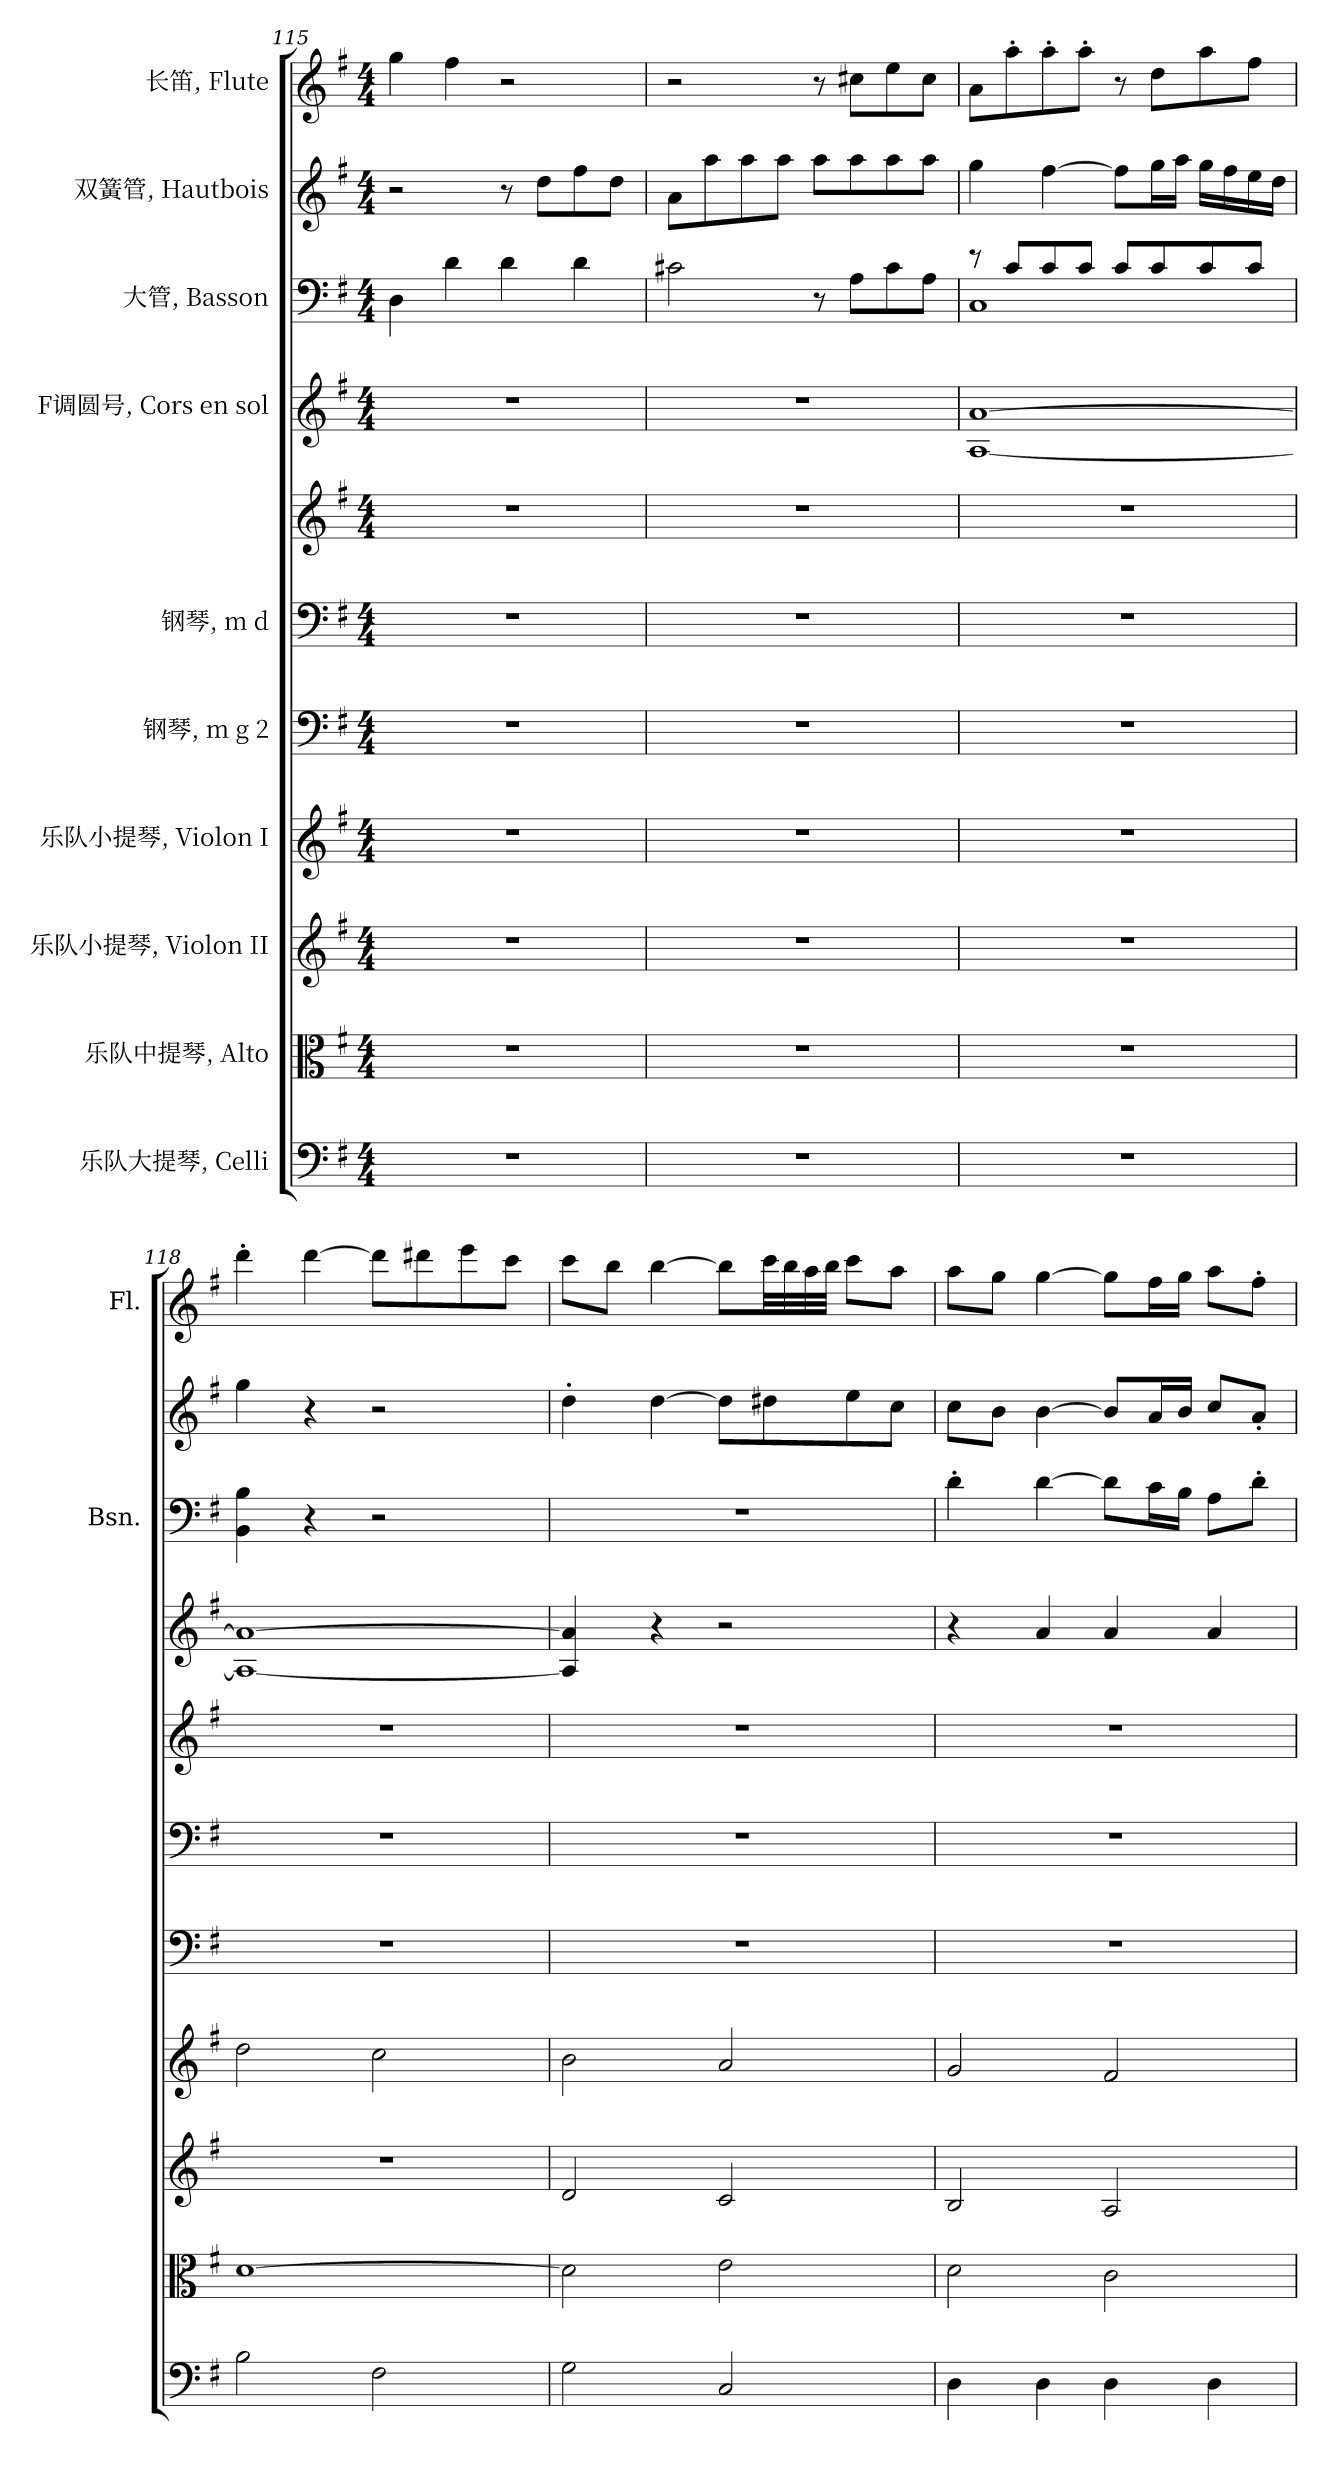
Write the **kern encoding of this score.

**kern	**kern	**kern	**kern	**kern	**kern	**kern	**kern	**kern	**kern	**kern
*part10	*part9	*part8	*part7	*part6	*part5	*part5	*part4	*part3	*part2	*part1
*staff11	*staff10	*staff9	*staff8	*staff7	*staff6	*staff5	*staff4	*staff3	*staff2	*staff1
*I"乐队大提琴, Celli	*I"乐队中提琴, Alto	*I"乐队小提琴, Violon II	*I"乐队小提琴, Violon I	*I"钢琴, m g 2	*I"钢琴, m d	*	*I"F调圆号, Cors en sol	*I"大管, Basson	*I"双簧管, Hautbois	*I"长笛, Flute
*	*	*	*	*	*	*	*	*I'Bsn.	*	*I'Fl.
*clefF4	*clefC3	*clefG2	*clefG2	*clefF4	*clefF4	*clefG2	*clefG2	*clefF4	*clefG2	*clefG2
*	*	*	*	*	*	*	*ITrd4c7	*	*	*
*k[f#]	*k[f#]	*k[f#]	*k[f#]	*k[f#]	*k[f#]	*k[f#]	*k[]	*k[f#]	*k[f#]	*k[f#]
*M4/4	*M4/4	*M4/4	*M4/4	*M4/4	*M4/4	*M4/4	*M4/4	*M4/4	*M4/4	*M4/4
=115	=115	=115	=115	=115	=115	=115	=115	=115	=115	=115
1r	1r	1r	1r	1r	1r	1r	1r	4D\	2r	4gg\
.	.	.	.	.	.	.	.	4d\	.	4ff#\
.	.	.	.	.	.	.	.	4d\	8r	2r
.	.	.	.	.	.	.	.	.	8dd\L	.
.	.	.	.	.	.	.	.	4d\	8ff#\	.
.	.	.	.	.	.	.	.	.	8dd\J	.
!!LO:PB:g=z
=116	=116	=116	=116	=116	=116	=116	=116	=116	=116	=116
1r	1r	1r	1r	1r	1r	1r	1r	2c#X\	8a\L	2r
.	.	.	.	.	.	.	.	.	8aa\	.
.	.	.	.	.	.	.	.	.	8aa\	.
.	.	.	.	.	.	.	.	.	8aa\J	.
.	.	.	.	.	.	.	.	8r	8aa\L	8r
.	.	.	.	.	.	.	.	8A\L	8aa\	8cc#X\L
.	.	.	.	.	.	.	.	8c#\	8aa\	8ee\
.	.	.	.	.	.	.	.	8A\J	8aa\J	8cc#\J
=117	=117	=117	=117	=117	=117	=117	=117	=117	=117	=117
*	*	*	*	*	*	*	*	*^	*	*
1r	1r	1r	1r	1r	1r	1r	[1D [1d	8r	1C	4gg\	8a\L
.	.	.	.	.	.	.	.	8c/L	.	.	8aa'\
.	.	.	.	.	.	.	.	8c/	.	[4ff#\	8aa'\
.	.	.	.	.	.	.	.	8c/J	.	.	8aa'\J
.	.	.	.	.	.	.	.	8c/L	.	8ff#\L]	8r
.	.	.	.	.	.	.	.	8c/	.	16gg\L	8dd\L
.	.	.	.	.	.	.	.	.	.	16aa\JJ	.
.	.	.	.	.	.	.	.	8c/	.	16gg\LL	8aa\
.	.	.	.	.	.	.	.	.	.	16ff#\	.
.	.	.	.	.	.	.	.	8c/J	.	16ee\	8ff#\J
.	.	.	.	.	.	.	.	.	.	16dd\JJ	.
*	*	*	*	*	*	*	*	*v	*v	*	*
=118	=118	=118	=118	=118	=118	=118	=118	=118	=118	=118
2B\	[1d	1r	2dd\	1r	1r	1r	1D_ 1d_	4BB\ 4B\	4gg\	4ddd'\
.	.	.	.	.	.	.	.	4r	4r	[4ddd\
2F#\	.	.	2cc\	.	.	.	.	2r	2r	8ddd\L]
.	.	.	.	.	.	.	.	.	.	8ddd#X\
.	.	.	.	.	.	.	.	.	.	8eee\
.	.	.	.	.	.	.	.	.	.	8ccc\J
!!LO:PB:g=z
=119	=119	=119	=119	=119	=119	=119	=119	=119	=119	=119
2G\	2d\]	2d/	2b\	1r	1r	1r	4D/] 4d/]	1r	4dd'\	8ccc\L
.	.	.	.	.	.	.	.	.	.	8bb\J
.	.	.	.	.	.	.	4r	.	[4dd\	[4bb\
2C/	2e\	2c/	2a/	.	.	.	2r	.	8dd\L]	8bb\L]
.	.	.	.	.	.	.	.	.	8dd#X\	32ccc\LL
.	.	.	.	.	.	.	.	.	.	32bb\
.	.	.	.	.	.	.	.	.	.	32aa\
.	.	.	.	.	.	.	.	.	.	32bb\JJJ
.	.	.	.	.	.	.	.	.	8ee\	8ccc\L
.	.	.	.	.	.	.	.	.	8cc\J	8aa\J
=120	=120	=120	=120	=120	=120	=120	=120	=120	=120	=120
4D\	2d\	2B/	2g/	1r	1r	1r	4r	4d'\	8cc\L	8aa\L
.	.	.	.	.	.	.	.	.	8b\J	8gg\J
4D\	.	.	.	.	.	.	4d/	[4d\	[4b\	[4gg\
4D\	2c\	2A/	2f#/	.	.	.	4d/	8d\L]	8b/L]	8gg\L]
.	.	.	.	.	.	.	.	16c\L	16a/L	16ff#\L
.	.	.	.	.	.	.	.	16B\JJ	16b/JJ	16gg\JJ
4D\	.	.	.	.	.	.	4d/	8A\L	8cc/L	8aa\L
.	.	.	.	.	.	.	.	8d'\J	8a'/J	8ff#'\J
=	=	=	=	=	=	=	=	=	=	=
*-	*-	*-	*-	*-	*-	*-	*-	*-	*-	*-
